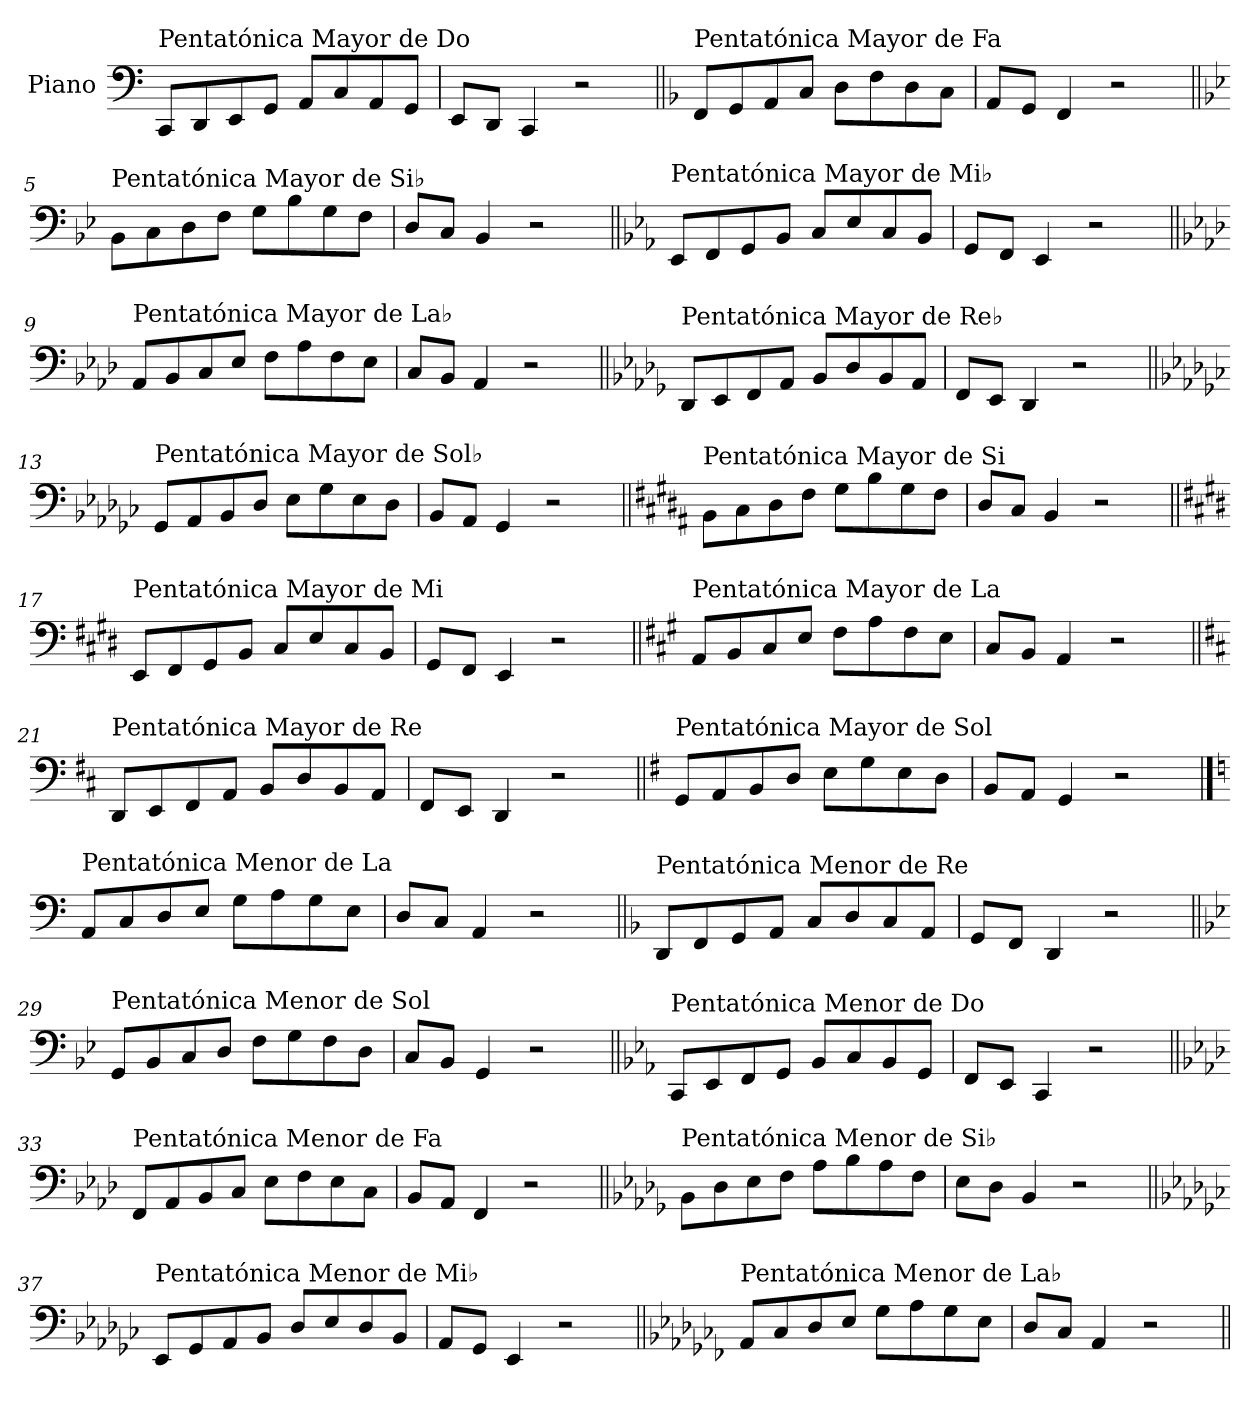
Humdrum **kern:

**kern
*part1
*staff1
*I"Piano
*I'Pno.
*clefF4
*k[]
=1
!LO:TX:a:t=Pentatónica Mayor de Do
8CC/L
8DD/
8EE/
8GG/J
8AA/L
8C/
8AA/
8GG/J
=2
8EE/L
8DD/J
4CC/
2r
=3||
*k[b-]
!LO:TX:a:t=Pentatónica Mayor de Fa
8FF/L
8GG/
8AA/
8C/J
8D\L
8F\
8D\
8C\J
=4
8AA/L
8GG/J
4FF/
2r
!!LO:LB:g=z
=5||
*k[b-e-]
!LO:TX:a:t=Pentatónica Mayor de Si♭
8BB-\L
8C\
8D\
8F\J
8G\L
8B-\
8G\
8F\J
=6
8D/L
8C/J
4BB-/
2r
=7||
*k[b-e-a-]
!LO:TX:a:t=Pentatónica Mayor de Mi♭
8EE-/L
8FF/
8GG/
8BB-/J
8C/L
8E-/
8C/
8BB-/J
=8
8GG/L
8FF/J
4EE-/
2r
!!LO:LB:g=z
=9||
*k[b-e-a-d-]
!LO:TX:a:t=Pentatónica Mayor de La♭
8AA-/L
8BB-/
8C/
8E-/J
8F\L
8A-\
8F\
8E-\J
=10
8C/L
8BB-/J
4AA-/
2r
=11||
*k[b-e-a-d-g-]
!LO:TX:a:t=Pentatónica Mayor de Re♭
8DD-/L
8EE-/
8FF/
8AA-/J
8BB-/L
8D-/
8BB-/
8AA-/J
=12
8FF/L
8EE-/J
4DD-/
2r
!!LO:LB:g=z
=13||
*k[b-e-a-d-g-c-]
!LO:TX:a:t=Pentatónica Mayor de Sol♭
8GG-/L
8AA-/
8BB-/
8D-/J
8E-\L
8G-\
8E-\
8D-\J
=14
8BB-/L
8AA-/J
4GG-/
2r
=15||
*k[f#c#g#d#a#]
!LO:TX:a:t=Pentatónica Mayor de Si
8BB\L
8C#\
8D#\
8F#\J
8G#\L
8B\
8G#\
8F#\J
=16
8D#/L
8C#/J
4BB/
2r
!!LO:LB:g=z
=17||
*k[f#c#g#d#]
!LO:TX:a:t=Pentatónica Mayor de Mi
8EE/L
8FF#/
8GG#/
8BB/J
8C#/L
8E/
8C#/
8BB/J
=18
8GG#/L
8FF#/J
4EE/
2r
=19||
*k[f#c#g#]
!LO:TX:a:t=Pentatónica Mayor de La
8AA/L
8BB/
8C#/
8E/J
8F#\L
8A\
8F#\
8E\J
=20
8C#/L
8BB/J
4AA/
2r
!!LO:LB:g=z
=21||
*k[f#c#]
!LO:TX:a:t=Pentatónica Mayor de Re
8DD/L
8EE/
8FF#/
8AA/J
8BB/L
8D/
8BB/
8AA/J
=22
8FF#/L
8EE/J
4DD/
2r
=23||
*k[f#]
!LO:TX:a:t=Pentatónica Mayor de Sol
8GG/L
8AA/
8BB/
8D/J
8E\L
8G\
8E\
8D\J
=24
8BB/L
8AA/J
4GG/
2r
!!LO:PB:g=z
==25
*k[]
!LO:TX:a:t=Pentatónica Menor de La
8AA/L
8C/
8D/
8E/J
8G\L
8A\
8G\
8E\J
=26
8D/L
8C/J
4AA/
2r
=27||
*k[b-]
!LO:TX:a:t=Pentatónica Menor de Re
8DD/L
8FF/
8GG/
8AA/J
8C/L
8D/
8C/
8AA/J
=28
8GG/L
8FF/J
4DD/
2r
!!LO:LB:g=z
=29||
*k[b-e-]
!LO:TX:a:t=Pentatónica Menor de Sol
8GG/L
8BB-/
8C/
8D/J
8F\L
8G\
8F\
8D\J
=30
8C/L
8BB-/J
4GG/
2r
=31||
*k[b-e-a-]
!LO:TX:a:t=Pentatónica Menor de Do
8CC/L
8EE-/
8FF/
8GG/J
8BB-/L
8C/
8BB-/
8GG/J
=32
8FF/L
8EE-/J
4CC/
2r
!!LO:LB:g=z
=33||
*k[b-e-a-d-]
!LO:TX:a:t=Pentatónica Menor de Fa
8FF/L
8AA-/
8BB-/
8C/J
8E-\L
8F\
8E-\
8C\J
=34
8BB-/L
8AA-/J
4FF/
2r
=35||
*k[b-e-a-d-g-]
!LO:TX:a:t=Pentatónica Menor de Si♭
8BB-\L
8D-\
8E-\
8F\J
8A-\L
8B-\
8A-\
8F\J
=36
8E-\L
8D-\J
4BB-/
2r
!!LO:LB:g=z
=37||
*k[b-e-a-d-g-c-]
!LO:TX:a:t=Pentatónica Menor de Mi♭
8EE-/L
8GG-/
8AA-/
8BB-/J
8D-/L
8E-/
8D-/
8BB-/J
=38
8AA-/L
8GG-/J
4EE-/
2r
=39||
*k[b-e-a-d-g-c-f-]
!LO:TX:a:t=Pentatónica Menor de La♭
8AA-/L
8C-/
8D-/
8E-/J
8G-\L
8A-\
8G-\
8E-\J
=40
8D-/L
8C-/J
4AA-/
2r
=||
*-
